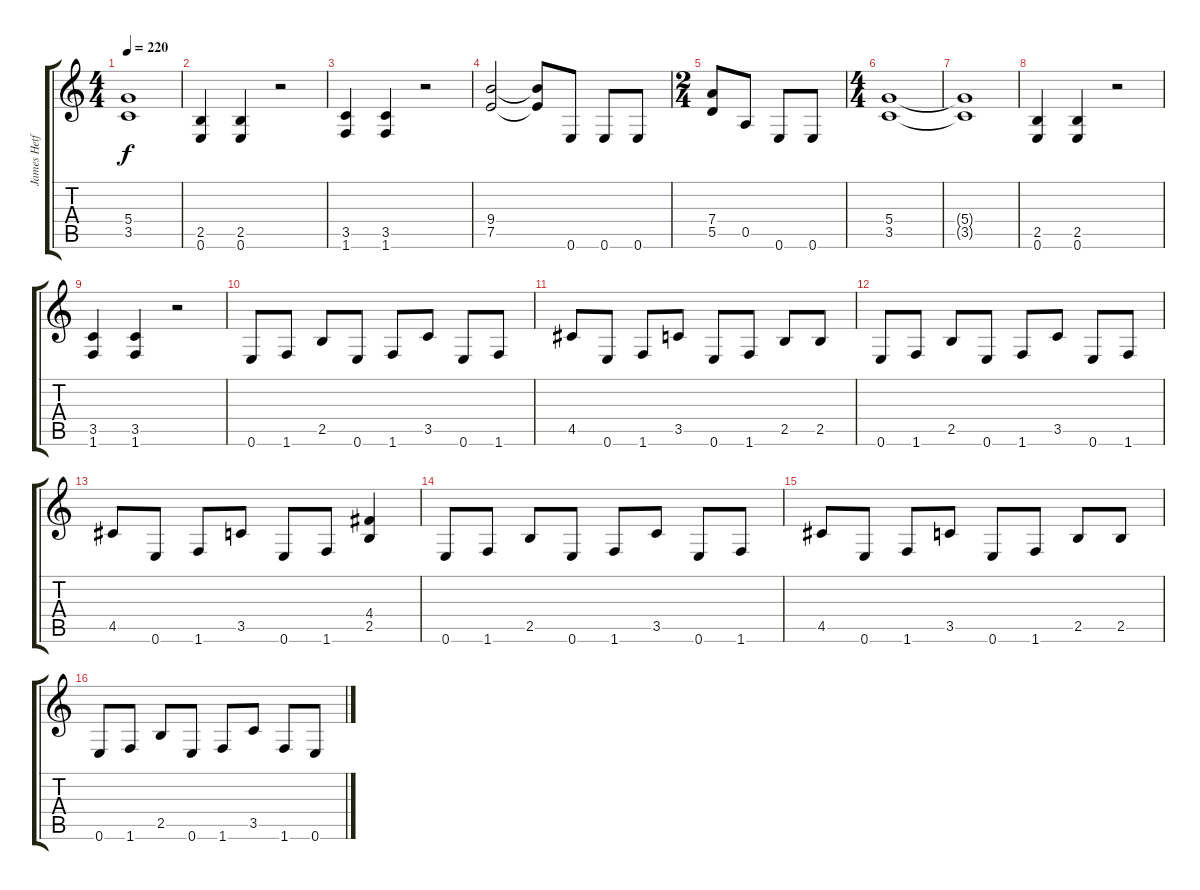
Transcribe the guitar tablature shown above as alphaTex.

\track ("James Hetfield (Rithm & Lead Guitars)" "James Hetf") {instrument distortionguitar}
\staff {score tabs}
\tuning (E4 B3 G3 D3 A2 E2) {hide}
\ts (4 4)
\tempo 220
\clef g2
\ks c
(5.4{t} 3.5{t}).1{dy f} |
(2.5 0.6).4 (2.5 0.6).4 r.2 |
(3.5 1.6).4 (3.5 1.6).4 r.2 |
(9.4 7.5).2 (9.4{t} 7.5{t}).8 0.6.8 0.6.8 0.6.8 |
\ts (2 4)
(7.4 5.5).8 0.5.8 0.6.8 0.6.8 |
\ts (4 4)
(5.4 3.5).1 |
(5.4{t} 3.5{t}).1 |
(2.5 0.6).4 (2.5 0.6).4 r.2 |
(3.5 1.6).4 (3.5 1.6).4 r.2 |
0.6.8 1.6.8 2.5.8 0.6.8 1.6.8 3.5.8 0.6.8 1.6.8 |
4.5.8 0.6.8 1.6.8 3.5.8 0.6.8 1.6.8 2.5.8 2.5.8 |
0.6.8 1.6.8 2.5.8 0.6.8 1.6.8 3.5.8 0.6.8 1.6.8 |
4.5.8 0.6.8 1.6.8 3.5.8 0.6.8 1.6.8 (4.4 2.5).4 |
0.6.8 1.6.8 2.5.8 0.6.8 1.6.8 3.5.8 0.6.8 1.6.8 |
4.5.8 0.6.8 1.6.8 3.5.8 0.6.8 1.6.8 2.5.8 2.5.8 |
0.6.8 1.6.8 2.5.8 0.6.8 1.6.8 3.5.8 1.6.8 0.6.8
